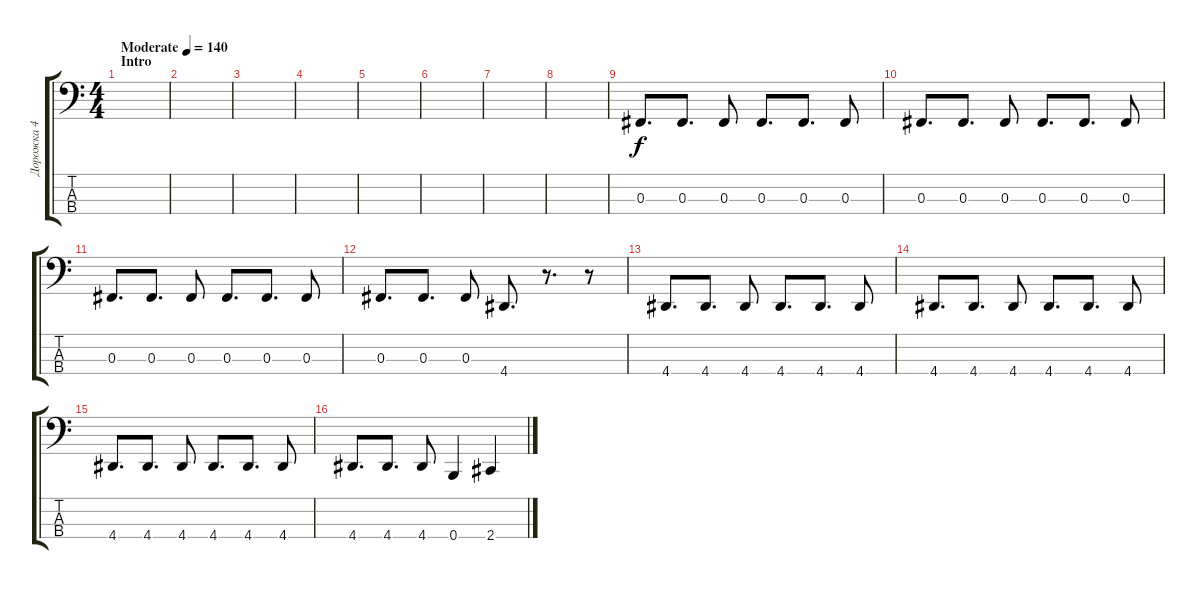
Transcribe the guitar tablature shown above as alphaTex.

\track ("Дорожка 4" "Дорожка 4") {instrument electricbassfinger}
\staff {score tabs}
\tuning (E2 B1 Gb1 B0) {hide}
\ts (4 4)
\section ("" "Intro")
\tempo (140 "Moderate")
\clef f4
\ks c
|
|
|
|
|
|
|
|
0.3.8{d} 0.3.8{d} 0.3.8 0.3.8{d} 0.3.8{d} 0.3.8 |
0.3.8{d} 0.3.8{d} 0.3.8 0.3.8{d} 0.3.8{d} 0.3.8 |
0.3.8{d} 0.3.8{d} 0.3.8 0.3.8{d} 0.3.8{d} 0.3.8 |
0.3.8{d} 0.3.8{d} 0.3.8 4.4.8{d} r.8{d} r.8 |
4.4.8{d} 4.4.8{d} 4.4.8 4.4.8{d} 4.4.8{d} 4.4.8 |
4.4.8{d} 4.4.8{d} 4.4.8 4.4.8{d} 4.4.8{d} 4.4.8 |
4.4.8{d} 4.4.8{d} 4.4.8 4.4.8{d} 4.4.8{d} 4.4.8 |
4.4.8{d} 4.4.8{d} 4.4.8 0.4.4 2.4.4
